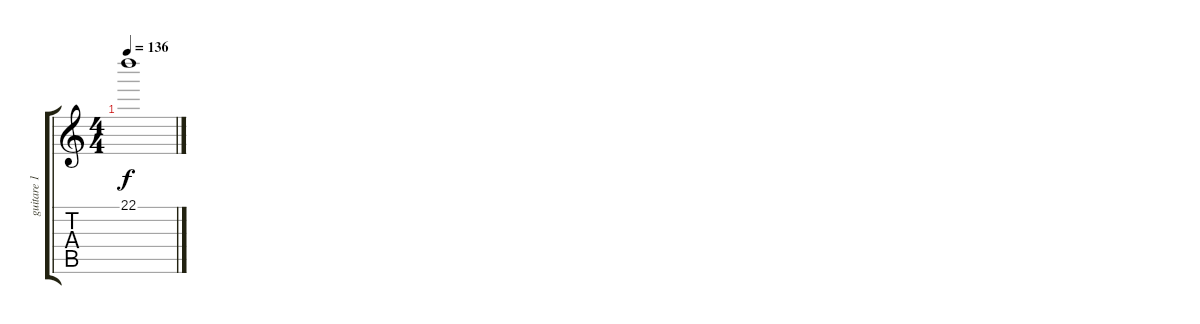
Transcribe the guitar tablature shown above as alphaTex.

\track ("guitare 1" "guitare 1") {instrument overdrivenguitar}
\staff {score tabs}
\tuning (E4 B3 G3 D3 A2 E2) {hide}
\ts (4 4)
\tempo 136
\clef g2
\ks c
22.1{t}.1{dy f}
